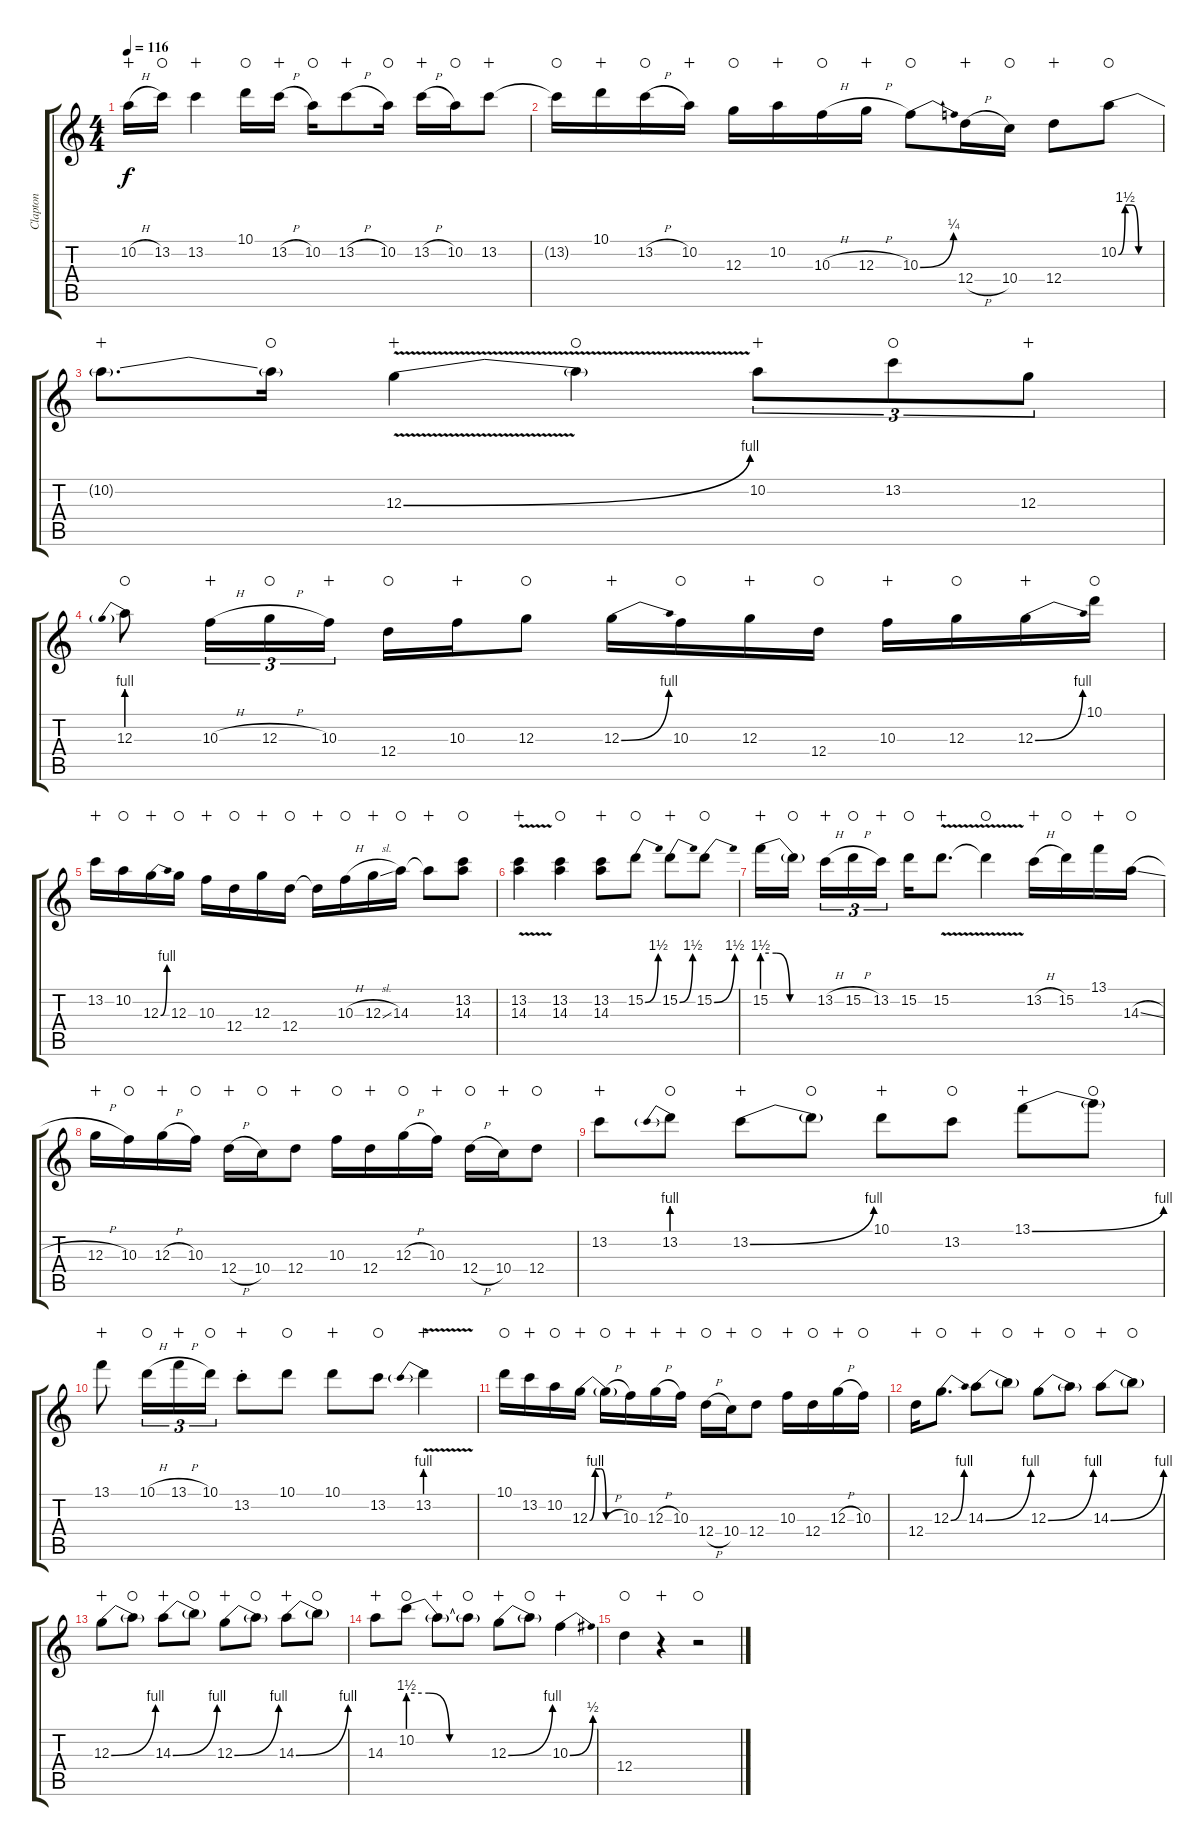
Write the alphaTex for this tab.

\track ("Clapton" "Clapton") {instrument distortionguitar}
\staff {score tabs}
\tuning (E4 B3 G3 D3 A2 E2) {hide}
\ts (4 4)
\tempo 116
\clef g2
\ks c
10.2{h}.16{dy f wahc} 13.2.16{waho} 13.2.4{wahc} 10.1.16{waho} 13.2{h}.16{wahc} 10.2.16{waho} 13.2{h}.8{wahc} 10.2.16{waho} 13.2{h}.16{wahc} 10.2.16{waho} 13.2.8{wahc} |
13.2{t}.16{waho} 10.1.16{wahc} 13.2{h}.16{waho} 10.2.16{wahc} 12.3.16{waho} 10.2.16{wahc} 10.3{h}.16{waho} 12.3{h}.16{wahc} 10.3{be (bend 0 0 60 1)}.8{waho} 12.4{h}.16{wahc} 10.4.16{waho} 12.4.8{wahc} 10.2{be (custom 0 0 10 6 20 6 30 0 60 0)}.8{waho} |
10.2{t}.8{d wahc} 10.2{t}.16{waho} 12.3{be (bend 0 0 60 4) v}.4{wahc} 12.3{t}.4{waho} 10.2.8{tu (3 2) wahc} 13.2.8{tu (3 2) waho} 12.3.8{tu (3 2) wahc} |
12.3{be (prebend 0 4 60 4)}.8{waho} 10.3{h}.16{tu (3 2) wahc} 12.3{h}.16{tu (3 2) waho} 10.3.16{tu (3 2) wahc} 12.4.16{waho} 10.3.16{wahc} 12.3.8{waho} 12.3{be (bend 0 0 60 4)}.16{wahc} 10.3.16{waho} 12.3.16{wahc} 12.4.16{waho} 10.3.16{wahc} 12.3.16{waho} 12.3{be (bend 0 0 60 4)}.16{wahc} 10.1.16{waho} |
13.2.16{wahc} 10.2.16{waho} 12.3{be (bend 0 0 60 4)}.16{wahc} 12.3.16{waho} 10.3.16{wahc} 12.4.16{waho} 12.3.16{wahc} 12.4.16{waho} 12.4{t}.16{wahc} 10.3{h}.16{waho} 12.3{sl}.16{wahc} 14.3.16{waho} 14.3{t}.8{wahc} (13.2 14.3).8{waho} |
(13.2 14.3{v}).4{wahc} (13.2 14.3).4{waho} (13.2 14.3).8{wahc} 15.2{be (bend 0 0 60 6)}.8{waho} 15.2{be (bend 0 0 60 6)}.8{wahc} 15.2{be (bend 0 0 60 6)}.8{waho} |
15.2{be (custom 0 6 15 6 30 0 60 0)}.16{wahc} 15.2{t}.16{waho beam splitsecondary} 13.2{h}.16{tu (3 2) wahc} 15.2{h}.16{tu (3 2) waho} 13.2.16{tu (3 2) wahc} 15.2.16{waho} 15.2{v}.8{d wahc} 15.2{t}.4{waho} 13.2{h}.16{wahc} 15.2.16{waho} 13.1.16{wahc} 14.3{sl}.16{waho} |
12.3{h}.16{wahc} 10.3.16{waho} 12.3{h}.16{wahc} 10.3.16{waho} 12.4{h}.16{wahc} 10.4.16{waho} 12.4.8{wahc} 10.3.16{waho} 12.4.16{wahc} 12.3{h}.16{waho} 10.3.16{wahc} 12.4{h}.16{waho} 10.4.16{wahc} 12.4.8{waho} |
13.2.8{wahc} 13.2{be (prebend 0 4 60 4)}.8{waho} 13.2{be (bend 0 0 60 4)}.8{wahc} 13.2{t}.8{waho} 10.1.8{wahc} 13.2.8{waho} 13.1{be (bend 0 0 60 4)}.8{wahc} 13.1{t}.8{waho} |
13.1.8{wahc} 10.1{h}.16{tu (3 2) waho} 13.1{h}.16{tu (3 2) wahc} 10.1.16{tu (3 2) waho} 13.2{st}.8{wahc} 10.1.8{waho} 10.1.8{wahc} 13.2.8{waho} 13.2{be (prebend 0 4 60 4) v}.4{wahc} |
10.1.16{waho} 13.2.16{wahc} 10.2.16{waho} 12.3{be (custom 0 0 10 4 20 4 30 0 60 0)}.16{wahc} 12.3{h t}.16{waho} 10.3.16{wahc} 12.3{h}.16{wahc} 10.3.16{wahc} 12.4{h}.16{waho} 10.4.16{wahc} 12.4.8{waho} 10.3.16{wahc} 12.4.16{waho} 12.3{h}.16{wahc} 10.3.16{waho} |
12.4.16{volume 0 wahc} 12.3{be (bend 0 0 60 4)}.8{d waho} 14.3{be (bend 0 0 60 4)}.8{wahc} 14.3{t}.8{waho} 12.3{be (bend 0 0 60 4)}.8{wahc} 12.3{t}.8{waho} 14.3{be (bend 0 0 60 4)}.8{wahc} 14.3{t}.8{waho} |
12.3{be (bend 0 0 60 4)}.8{wahc} 12.3{t}.8{waho} 14.3{be (bend 0 0 60 4)}.8{wahc} 14.3{t}.8{waho} 12.3{be (bend 0 0 60 4)}.8{wahc} 12.3{t}.8{waho} 14.3{be (bend 0 0 60 4)}.8{wahc} 14.3{t}.8{waho} |
14.3.8{wahc} 10.2{be (custom 0 6 15 6 30 0 60 0)}.8{waho} 10.2{t}.8{wahc} 10.2{t}.8{waho} 12.3{be (bend 0 0 60 4)}.8{wahc} 12.3{t}.8{waho} 10.3{be (bend 0 0 60 2)}.4{wahc} |
12.4.4{waho} r.4{wahc} r.2{waho}
